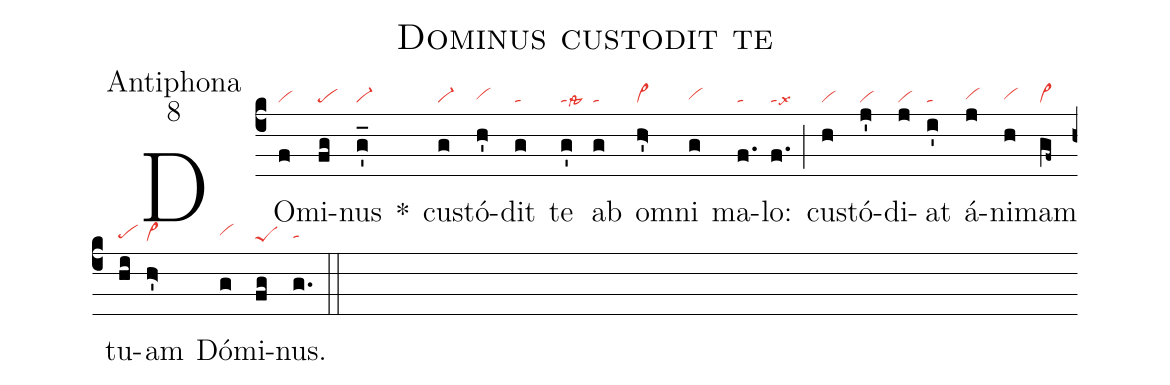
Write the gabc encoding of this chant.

name: Dominus custodit te;
office-part: Antiphona;
mode: 8;
nabc-lines: 1;
%%
(c4)
DO(f|vi)mi(fg|pe)nus(g'_|vi-) *()
cu(g|vi-)stó(h'|vihg)dit(g|ta) te(g'|talssta6) ab(g|ta) o(h>'|vi>)mni(g|vihg) ma(f.|ta)lo:(f.|talsx6) (;)
cu(h|vi)stó(j'|vi)di(j|vi)at(i'|ta) á(j|vihg)ni(h|vihg)mam(gf~|vi>) tu(hi|pehg)am(h>'|vi>) Dó(g|vihh)mi(fg|peS)nus.(g.|tahg) (::)
